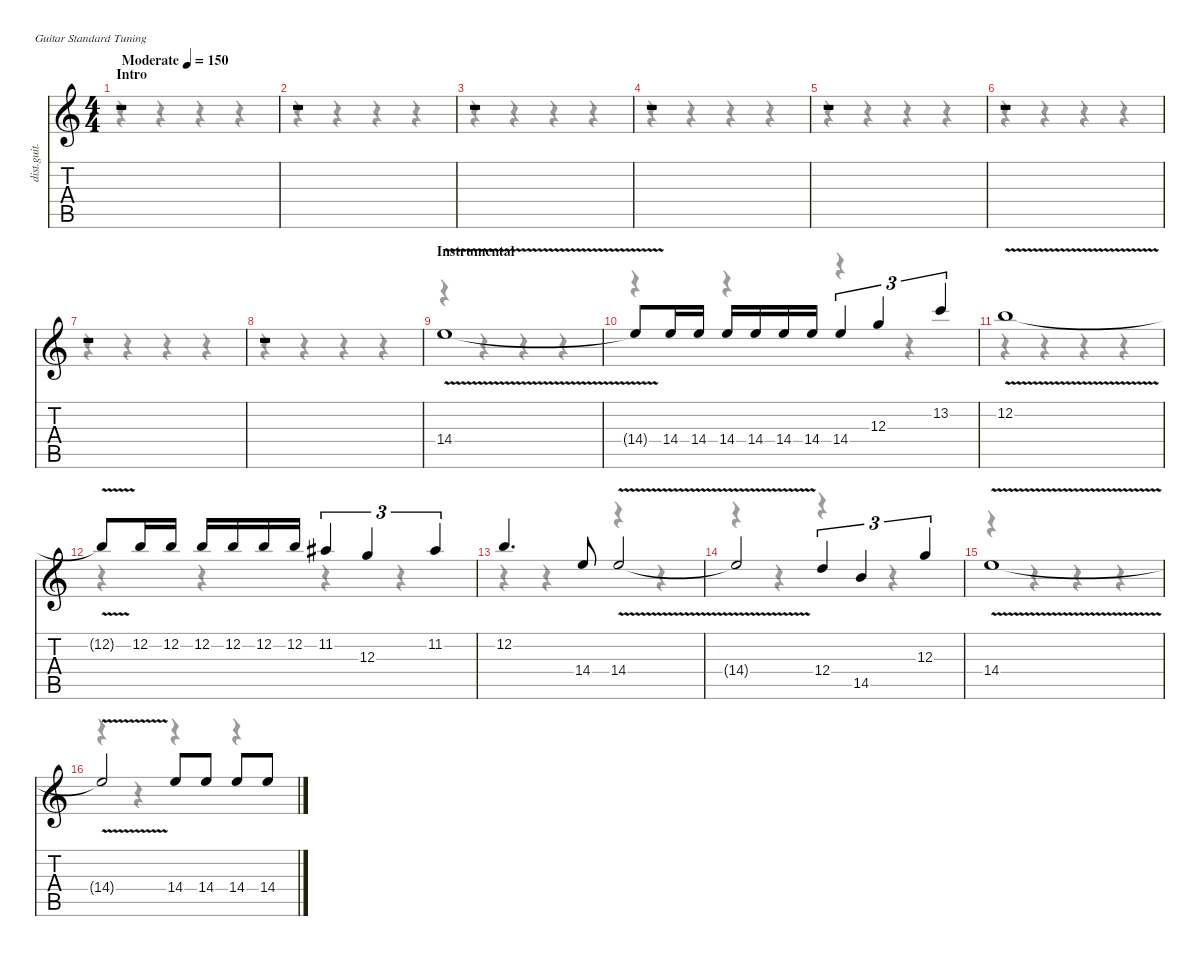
\defaultSystemsLayout 4
\hideDynamics
\bracketExtendMode nobrackets
\otherSystemsTrackNameOrientation horizontal
\track ("Gtr Solo" "dist.guit.") {instrument distortionguitar}
\staff {score tabs}
\tuning (E4 B3 G3 D3 A2 E2)
\voice
\ts (4 4)
\beaming (8 2 2 2 2)
\section ("" "Intro")
\tempo (150 "Moderate")
\clef g2
\ks c
r.1{dy f instrument distortionguitar beam Up} |
r.1{beam Up} |
r.1{beam Up} |
r.1{beam Up} |
r.1{beam Up} |
r.1{beam Up} |
r.1{beam Up} |
r.1{beam Up} |
\section ("" "Instrumental")
14.4{v}.1{beam Up} |
14.4{v t}.8{beam Up} 14.4.16{beam Up} 14.4.16{beam Up} 14.4.16{beam Up} 14.4.16{beam Up} 14.4.16{beam Up} 14.4.16{beam Up} 14.4.4{tu (3 2) beam Up} 12.3.4{tu (3 2) beam Up} 13.2.4{tu (3 2) beam Up} |
12.2{v}.1{beam Up} |
12.2{v t}.8{beam Up} 12.2.16{beam Up} 12.2.16{beam Up} 12.2.16{beam Up} 12.2.16{beam Up} 12.2.16{beam Up} 12.2.16{beam Up} 11.2{acc #}.4{tu (3 2) beam Up} 12.3.4{tu (3 2) beam Up} 11.2{acc #}.4{tu (3 2) beam Up} |
12.2.4{d beam Up} 14.4.8{beam Up} 14.4{v}.2{beam Up} |
14.4{v t}.2{beam Up} 12.4.4{tu (3 2) beam Up} 14.5.4{tu (3 2) beam Up} 12.3.4{tu (3 2) beam Up} |
14.4{v}.1{beam Up} |
14.4{v t}.2{beam Up} 14.4.8{beam Up} 14.4.8{beam Up} 14.4.8{beam Up} 14.4.8{beam Up}
\voice
\clef g2
\ottava regular
\simile none
\ks c
r.4{dy mf beam Down} r.4{beam Down} r.4{beam Down} r.4{beam Down} |
r.4{beam Down} r.4{beam Down} r.4{beam Down} r.4{beam Down} |
r.4{beam Down} r.4{beam Down} r.4{beam Down} r.4{beam Down} |
r.4{beam Down} r.4{beam Down} r.4{beam Down} r.4{beam Down} |
r.4{beam Down} r.4{beam Down} r.4{beam Down} r.4{beam Down} |
r.4{beam Down} r.4{beam Down} r.4{beam Down} r.4{beam Down} |
r.4{beam Down} r.4{beam Down} r.4{beam Down} r.4{beam Down} |
r.4{beam Down} r.4{beam Down} r.4{beam Down} r.4{beam Down} |
r.4{beam Down} r.4{beam Down} r.4{beam Down} r.4{beam Down} |
r.4{beam Down} r.4{beam Down} r.4{beam Down} r.4{beam Down} |
r.4{beam Down} r.4{beam Down} r.4{beam Down} r.4{beam Down} |
r.4{beam Down} r.4{beam Down} r.4{beam Down} r.4{beam Down} |
r.4{beam Down} r.4{beam Down} r.4{beam Down} r.4{beam Down} |
r.4{beam Down} r.4{beam Down} r.4{beam Down} r.4{beam Down} |
r.4{beam Down} r.4{beam Down} r.4{beam Down} r.4{beam Down} |
r.4{beam Down} r.4{beam Down} r.4{beam Down} r.4{beam Down}
